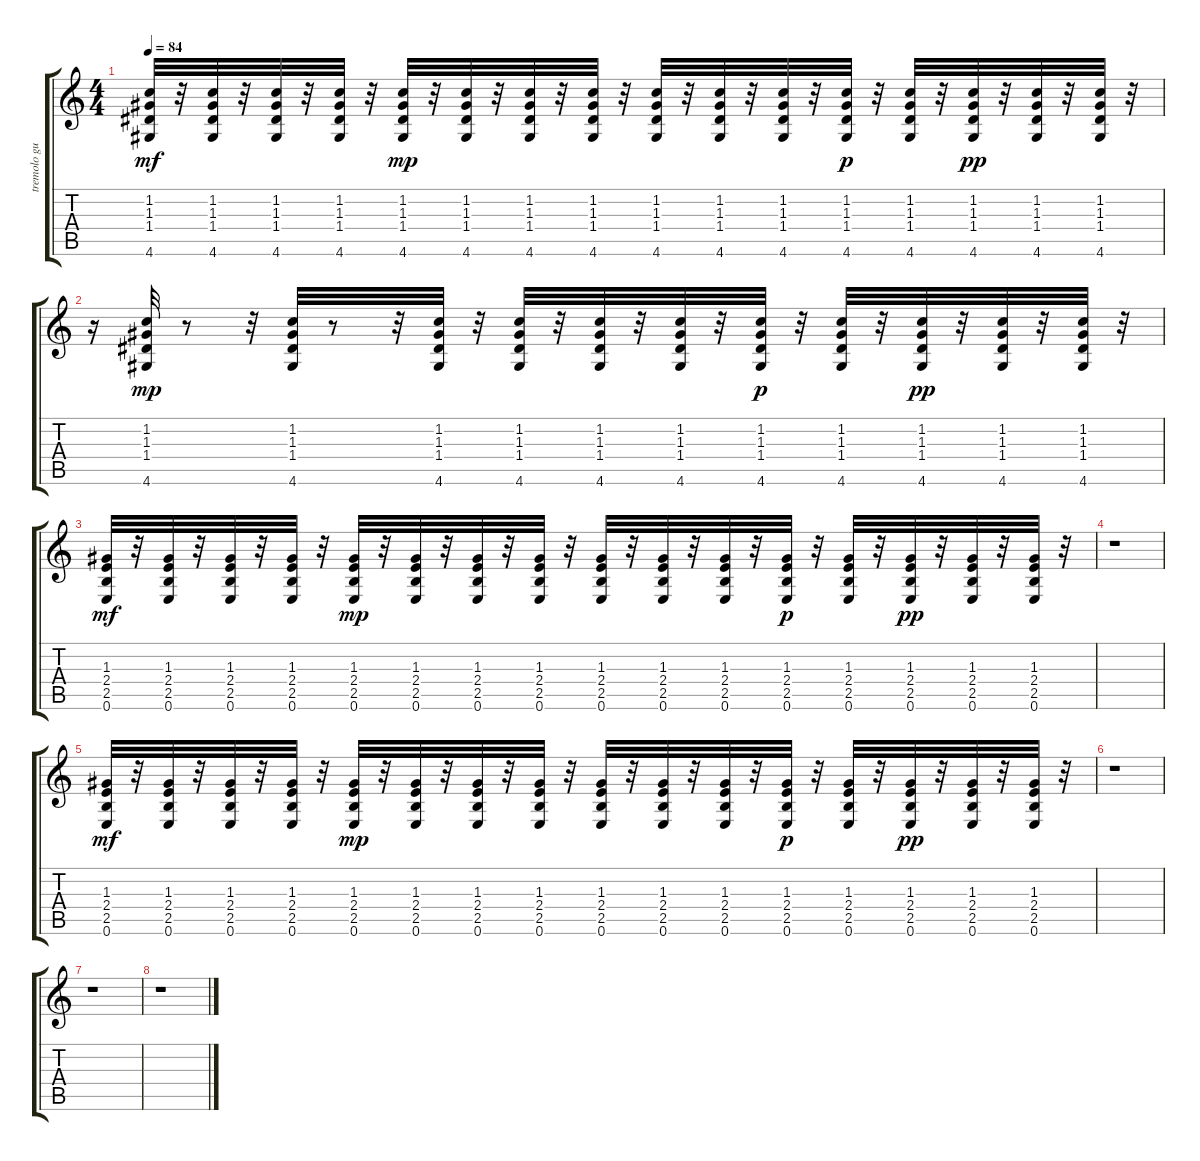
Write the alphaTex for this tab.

\track ("tremolo guitar" "tremolo gu") {instrument overdrivenguitar}
\staff {score tabs}
\tuning (E4 B3 G3 D3 A2 E2) {hide}
\ts (4 4)
\tempo 84
\clef g2
\ks c
(1.2 1.3 1.4 4.6).32{dy mf} r.32 (1.2 1.3 1.4 4.6).32 r.32 (1.2 1.3 1.4 4.6).32 r.32 (1.2 1.3 1.4 4.6).32 r.32 (1.2 1.3 1.4 4.6).32{dy mp} r.32 (1.2 1.3 1.4 4.6).32 r.32 (1.2 1.3 1.4 4.6).32 r.32 (1.2 1.3 1.4 4.6).32 r.32 (1.2 1.3 1.4 4.6).32 r.32 (1.2 1.3 1.4 4.6).32 r.32 (1.2 1.3 1.4 4.6).32 r.32 (1.2 1.3 1.4 4.6).32{dy p} r.32 (1.2 1.3 1.4 4.6).32 r.32 (1.2 1.3 1.4 4.6).32{dy pp} r.32 (1.2 1.3 1.4 4.6).32 r.32 (1.2 1.3 1.4 4.6).32 r.32 |
r.16 (1.2 1.3 1.4 4.6).32{dy mp} r.8 r.32 (1.2 1.3 1.4 4.6).32 r.8 r.32 (1.2 1.3 1.4 4.6).32 r.32 (1.2 1.3 1.4 4.6).32 r.32 (1.2 1.3 1.4 4.6).32 r.32 (1.2 1.3 1.4 4.6).32 r.32 (1.2 1.3 1.4 4.6).32{dy p} r.32 (1.2 1.3 1.4 4.6).32 r.32 (1.2 1.3 1.4 4.6).32{dy pp} r.32 (1.2 1.3 1.4 4.6).32 r.32 (1.2 1.3 1.4 4.6).32 r.32 |
(1.3 2.4 2.5 0.6).32{dy mf} r.32 (1.3 2.4 2.5 0.6).32 r.32 (1.3 2.4 2.5 0.6).32 r.32 (1.3 2.4 2.5 0.6).32 r.32 (1.3 2.4 2.5 0.6).32{dy mp} r.32 (1.3 2.4 2.5 0.6).32 r.32 (1.3 2.4 2.5 0.6).32 r.32 (1.3 2.4 2.5 0.6).32 r.32 (1.3 2.4 2.5 0.6).32 r.32 (1.3 2.4 2.5 0.6).32 r.32 (1.3 2.4 2.5 0.6).32 r.32 (1.3 2.4 2.5 0.6).32{dy p} r.32 (1.3 2.4 2.5 0.6).32 r.32 (1.3 2.4 2.5 0.6).32{dy pp} r.32 (1.3 2.4 2.5 0.6).32 r.32 (1.3 2.4 2.5 0.6).32 r.32 |
r.1 |
(1.3 2.4 2.5 0.6).32{dy mf} r.32 (1.3 2.4 2.5 0.6).32 r.32 (1.3 2.4 2.5 0.6).32 r.32 (1.3 2.4 2.5 0.6).32 r.32 (1.3 2.4 2.5 0.6).32{dy mp} r.32 (1.3 2.4 2.5 0.6).32 r.32 (1.3 2.4 2.5 0.6).32 r.32 (1.3 2.4 2.5 0.6).32 r.32 (1.3 2.4 2.5 0.6).32 r.32 (1.3 2.4 2.5 0.6).32 r.32 (1.3 2.4 2.5 0.6).32 r.32 (1.3 2.4 2.5 0.6).32{dy p} r.32 (1.3 2.4 2.5 0.6).32 r.32 (1.3 2.4 2.5 0.6).32{dy pp} r.32 (1.3 2.4 2.5 0.6).32 r.32 (1.3 2.4 2.5 0.6).32 r.32 |
r.1 |
r.1 |
r.1
